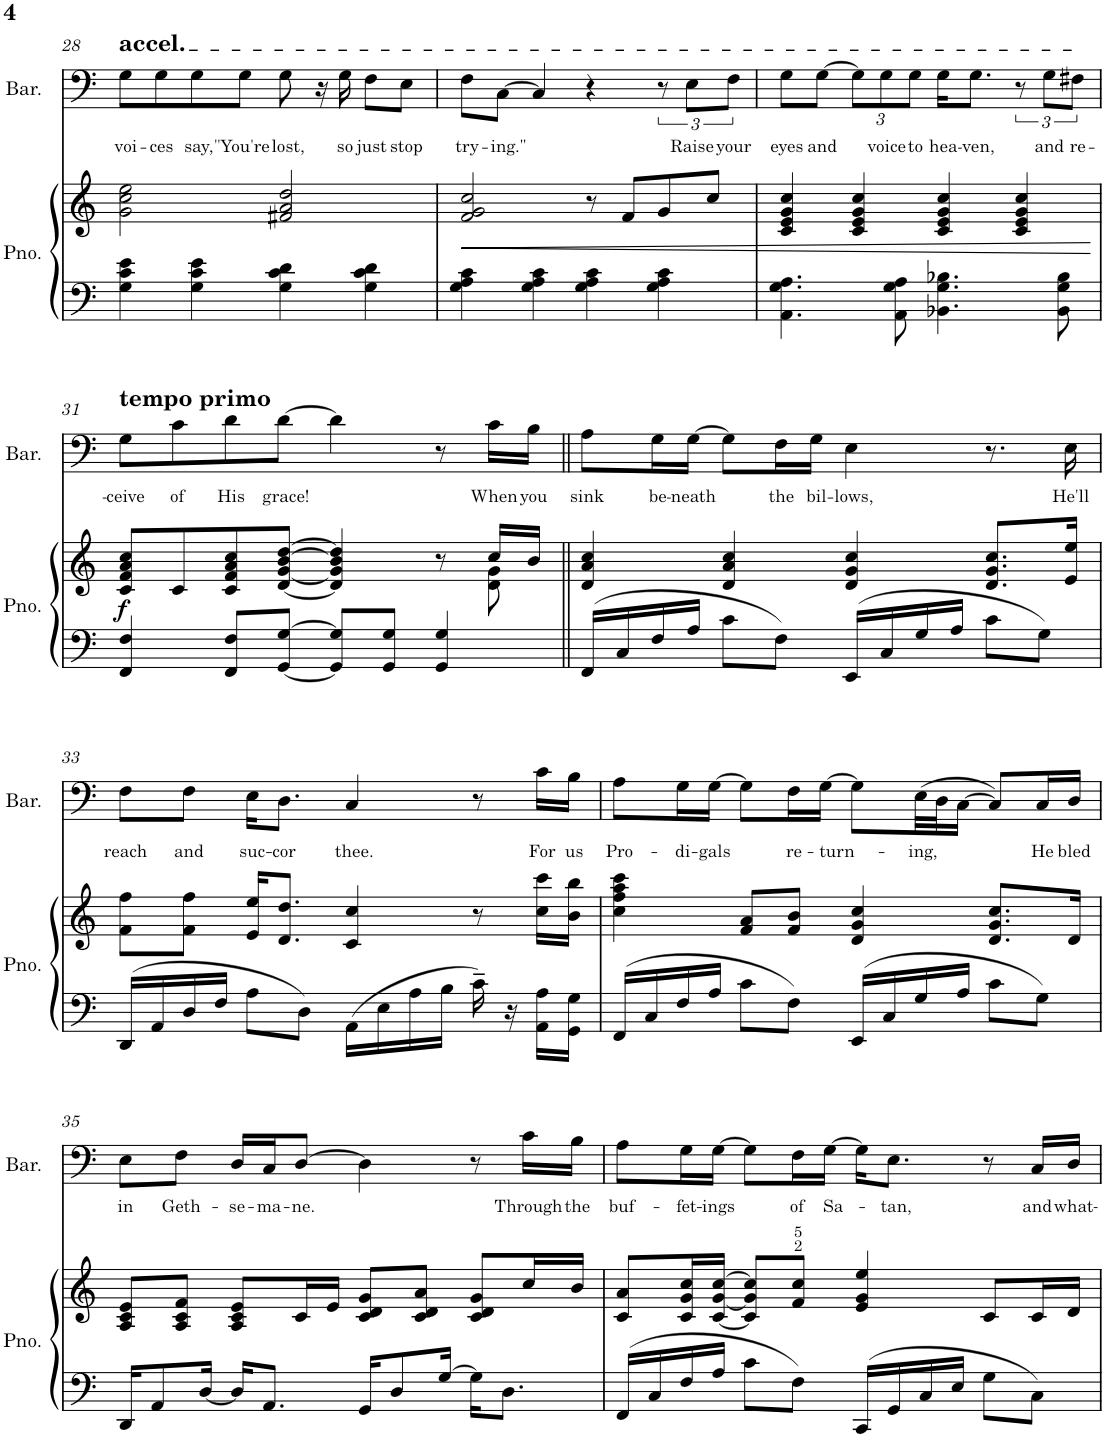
**kern	**kern	**dynam	**kern	**text
*part2	*part2	*part2	*part1	*part1
*staff3	*staff2	*staff2/3	*staff1	*staff1
*I"Piano	*	*	*I"Baritone	*
*I'Pno.	*	*	*I'Bar.	*
!!LO:PB:g=z
*clefF4	*clefG2	*	*clefF4	*
*k[]	*k[]	*	*k[]	*
*M4/4	*M4/4	*	*M4/4	*
=28	=28	=28	=28	=28
!	!	!	!LO:TX:a:t=accel.	!
!	!	!	!	!LO:LY:b
4G\ 4c\ 4e\	2g\ 2cc\ 2ee\	.	8G\L	voi-
!	!	!	!	!LO:LY:b
.	.	.	8G\	-ces
!	!	!	!	!LO:LY:b
4G\ 4c\ 4e\	.	.	8G\	say,
!	!	!	!	!LO:LY:b
.	.	.	8G\J	"You're
!	!	!	!	!LO:LY:b
4G\ 4c\ 4d\	2f#X/ 2a/ 2dd/	.	8G\	lost,
.	.	.	16r	.
!	!	!	!	!LO:LY:b
.	.	.	16G\	so
!	!	!	!	!LO:LY:b
4G\ 4c\ 4d\	.	.	8F\L	just
!	!	!	!	!LO:LY:b
.	.	.	8E\J	stop
=29	=29	=29	=29	=29
!	!	!LO:HP:b	!	!LO:LY:b
4G\ 4A\ 4c\	2f/ 2g/ 2cc/	<	8F\L	try-
!	!	!	!	!LO:LY:b
.	.	.	[8C\J	-ing."
4G\ 4A\ 4c\	.	.	4C/]	.
4G\ 4A\ 4c\	8r	.	4r	.
.	8f/L	.	.	.
4G\ 4A\ 4c\	8g/	.	12r	.
!	!	!	!	!LO:LY:b
.	.	.	12E\L	Raise
.	8cc/J	.	.	.
!	!	!	!	!LO:LY:b
.	.	.	12F\J	your
=30	=30	=30	=30	=30
!	!	!	!	!LO:LY:b
4.AA\ 4.G\ 4.A\	4c/ 4e/ 4g/ 4cc/	.	8G\L	eyes
!	!	!	!	!LO:LY:b
.	.	.	[8G\J	and
*	*	*	*Xbrackettup	*
.	4c/ 4e/ 4g/ 4cc/	.	12G\L]	.
!	!	!	!	!LO:LY:b
.	.	.	12G\	voice
8AA\ 8G\ 8A\	.	.	.	.
!	!	!	!	!LO:LY:b
.	.	.	12G\J	to
!	!	!	!	!LO:LY:b
4.BB-X\ 4.G\ 4.B-X\	4c/ 4e/ 4g/ 4cc/	.	16G\KL	hea-
!	!	!	!	!LO:LY:b
.	.	.	8.G\J	-ven,
*	*	*	*brackettup	*
.	4c/ 4e/ 4g/ 4cc/	.	12r	.
!	!	!	!	!LO:LY:b
.	.	.	12G\L	and
8BB-\ 8G\ 8B-\	.	.	.	.
!	!	!	!	!LO:LY:b
.	.	.	12F#X\J	re-
.	.	[	.	.
!!LO:LB:g=z
=31	=31	=31	=31	=31
*	*^	*	*	*
!	!	!	!	!LO:TX:a:B:t=tempo primo	!
!	!	!	!LO:DY:b	!	!LO:LY:b
4FF/ 4F/	8c/ 8f/ 8a/ 8cc/L	2..ryy	f	8G\L	-ceive
!	!	!	!	!	!LO:LY:b
.	8c/	.	.	8c\	of
!	!	!	!	!	!LO:LY:b
8FF/ 8F/L	8c/ 8f/ 8a/ 8cc/	.	.	8d\	His
!	!	!	!	!	!LO:LY:b
[8GG/ [8G/J	[8d/ [8g/ [8b/ [8dd/J	.	.	[8d\J	grace!
8GG/] 8G/]L	4d/] 4g/] 4b/] 4dd/]	.	.	4d\]	.
8GG/ 8G/J	.	.	.	.	.
4GG/ 4G/	8r	.	.	8r	.
!	!	!	!	!	!LO:LY:b
.	16cc/LL	8d\ 8g\	.	16c\LL	When
!	!	!	!	!	!LO:LY:b
.	16b/JJ	.	.	16B\JJ	you
*	*v	*v	*	*	*
=32||	=32||	=32||	=32||	=32||
!	!	!	!	!LO:LY:b
16FF/LL	4d/ 4a/ 4cc/	.	8A\L	sink
16C/	.	.	.	.
!	!	!	!	!LO:LY:b
16F/	.	.	16G\L	be-
!	!	!	!	!LO:LY:b
16A/JJ	.	.	[16G\JJ	-neath
8c\L	4d/ 4a/ 4cc/	.	8G\L]	.
!	!	!	!	!LO:LY:b
8F\J	.	.	16F\L	the
!	!	!	!	!LO:LY:b
.	.	.	16G\JJ	bil-
!	!	!	!	!LO:LY:b
16EE/LL	4d/ 4g/ 4cc/	.	4E\	-lows,
16C/	.	.	.	.
16G/	.	.	.	.
16A/JJ	.	.	.	.
8c\L	8.d/ 8.g/ 8.cc/L	.	8.r	.
8G\J	.	.	.	.
!	!	!	!	!LO:LY:b
.	16e/ 16ee/Jk	.	16E\	He'll
!!LO:LB:g=z
=33	=33	=33	=33	=33
!	!	!	!	!LO:LY:b
16DD/LL	8f\ 8ff\L	.	8F\L	reach
16AA/	.	.	.	.
!	!	!	!	!LO:LY:b
16D/	8f\ 8ff\J	.	8F\J	and
16F/JJ	.	.	.	.
!	!	!	!	!LO:LY:b
8A\L	16e/ 16ee/KL	.	16E\KL	suc-
!	!	!	!	!LO:LY:b
.	8.d/ 8.dd/J	.	8.D\J	-cor
8D\J	.	.	.	.
!	!	!	!	!LO:LY:b
16AA\LL	4c/ 4cc/	.	4C/	thee.
16E\	.	.	.	.
16A\	.	.	.	.
16B\JJ	.	.	.	.
16c~\	8r	.	8r	.
16r	.	.	.	.
!	!	!	!	!LO:LY:b
16AA\ 16A\LL	16cc\ 16ccc\LL	.	16c\LL	For
!	!	!	!	!LO:LY:b
16GG\ 16G\JJ	16b\ 16bb\JJ	.	16B\JJ	us
=34	=34	=34	=34	=34
!	!	!	!	!LO:LY:b
16FF/LL	4cc\ 4ff\ 4aa\ 4ccc\	.	8A\L	Pro-
16C/	.	.	.	.
!	!	!	!	!LO:LY:b
16F/	.	.	16G\L	-di-
!	!	!	!	!LO:LY:b
16A/JJ	.	.	[16G\JJ	-gals
8c\L	8f/ 8a/L	.	8G\L]	.
!	!	!	!	!LO:LY:b
8F\J	8f/ 8b/J	.	16F\L	re-
!	!	!	!	!LO:LY:b
.	.	.	[16G\JJ	-turn-
16EE/LL	4d/ 4g/ 4cc/	.	8G\L]	.
16C/	.	.	.	.
!	!	!	!	!LO:LY:b
16G/	.	.	(32E\LL	-ing,
.	.	.	32D\J	.
16A/JJ	.	.	[16C\JJ	.
8c\L	8.d/ 8.g/ 8.cc/L	.	8C/L])	.
!	!	!	!	!LO:LY:b
8G\J	.	.	16C/L	He
!	!	!	!	!LO:LY:b
.	16d/Jk	.	16D/JJ	bled
!!LO:LB:g=z
=35	=35	=35	=35	=35
!	!	!	!	!LO:LY:b
16DD/KL	8A/ 8c/ 8e/L	.	8E\L	in
8AA/	.	.	.	.
!	!	!	!	!LO:LY:b
.	8A/ 8c/ 8f/J	.	8F\J	Geth-
[16D/Jk	.	.	.	.
!	!	!	!	!LO:LY:b
16D/KL]	8A/ 8c/ 8e/L	.	16D/LL	-se-
!	!	!	!	!LO:LY:b
8.AA/J	.	.	16C/J	-ma-
!	!	!	!	!LO:LY:b
.	16c/L	.	[8D/J	-ne.
.	16e/JJ	.	.	.
16GG/KL	8c/ 8d/ 8g/L	.	4D\]	.
8D/	.	.	.	.
.	8c/ 8d/ 8a/J	.	.	.
[16G/Jk	.	.	.	.
16G\KL]	8c/ 8d/ 8g/L	.	8r	.
8.D\J	.	.	.	.
!	!	!	!	!LO:LY:b
.	16cc/L	.	16c\LL	Through
!	!	!	!	!LO:LY:b
.	16b/JJ	.	16B\JJ	the
=36	=36	=36	=36	=36
!	!	!	!	!LO:LY:b
16FF/LL	8c/ 8a/L	.	8A\L	buf-
16C/	.	.	.	.
!	!	!	!	!LO:LY:b
16F/	16c/ 16g/ 16cc/L	.	16G\L	-fet-
!	!	!	!	!LO:LY:b
16A/JJ	[16c/ [16g/ [16cc/JJ	.	[16G\JJ	-ings
8c\L	8c/] 8g/] 8cc/]L	.	8G\L]	.
!	!	!	!	!LO:LY:b
8F\J	8f/ 8cc/J	.	16F\L	of
!	!	!	!	!LO:LY:b
.	.	.	[16G\JJ	Sa-
16CC/LL	4e/ 4g/ 4ee/	.	16G\KL]	.
!	!	!	!	!LO:LY:b
16GG/	.	.	8.E\J	-tan,
16C/	.	.	.	.
16E/JJ	.	.	.	.
8G\L	8c/L	.	8r	.
!	!	!	!	!LO:LY:b
8C\J	16c/L	.	16C/LL	and
!	!	!	!	!LO:LY:b
.	16d/JJ	.	16D/JJ	what-
=	=	=	=	=
*-	*-	*-	*-	*-
